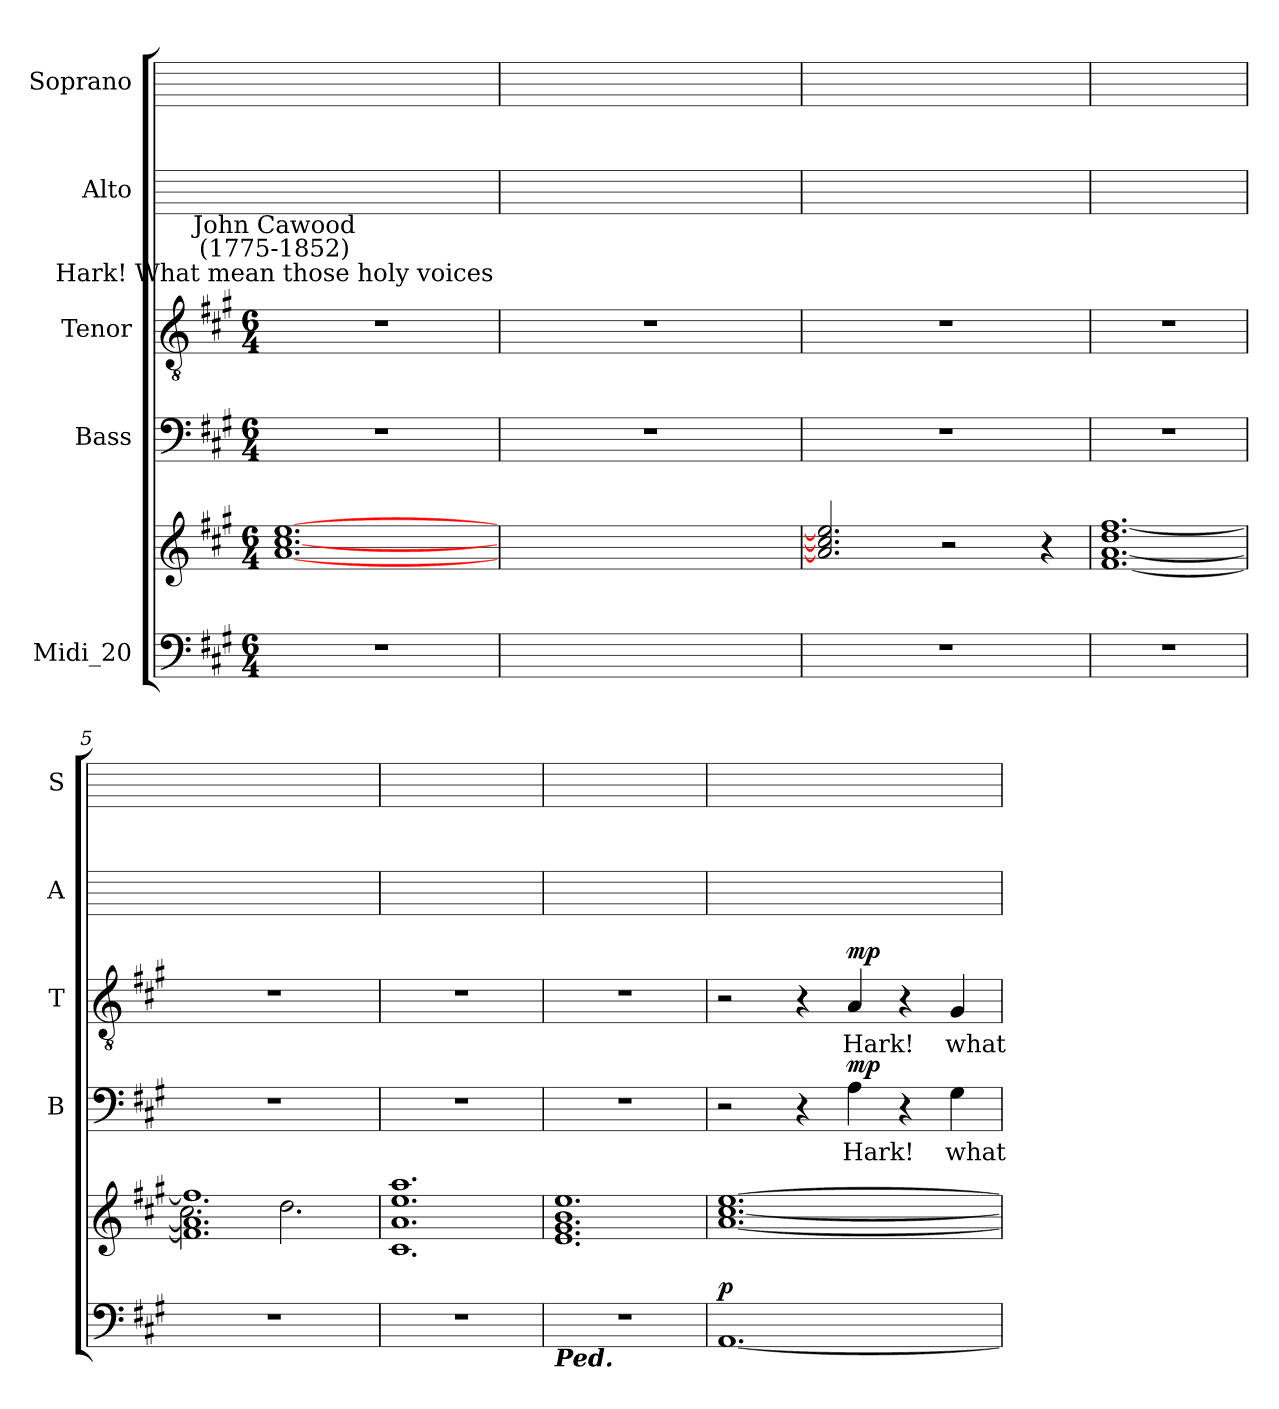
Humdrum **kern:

**kern	**kern	**dynam	**kern	**text	**dynam	**kern	**text	**dynam	**kern	**kern
*part5	*part5	*part5	*part4	*part4	*part4	*part3	*part3	*part3	*part2	*part1
*staff6	*staff5	*staff5/6	*staff4	*staff4	*staff4	*staff3	*staff3	*staff3	*staff2	*staff1
*I"Midi_20	*	*	*I"Bass	*	*	*I"Tenor	*	*	*I"Alto	*I"Soprano
*	*	*	*I'B	*	*	*I'T	*	*	*I'A	*I'S
*clefF4	*clefG2	*	*clefF4	*	*	*clefGv2	*	*	*	*
*k[f#c#g#]	*k[f#c#g#]	*	*k[f#c#g#]	*	*	*k[f#c#g#]	*	*	*	*
*A:	*A:	*	*A:	*	*	*A:	*	*	*	*
*M6/4	*M6/4	*	*M6/4	*	*	*M6/4	*	*	*	*
=1	=1	=1	=1	=1	=1	=1	=1	=1	=1	=1
!	!	!	!	!	!	!LO:TX:a:cj:t=Hark! What mean those holy voices	!	!	!	!
!	!	!	!	!	!	!LO:TX:a:cj:t=John Cawood\n(1775-1852)	!	!	!	!
!	!LO:TX:a:Bi:t=Allegretto non troppo vivace	!	!	!	!	!	!	!	!	!
!	!LO:TX:b:Bi:t=Sw.	!	!	!	!	!	!	!	!	!
!LO:N:vis=1	!	!	!LO:N:vis=1	!	!	!LO:N:vis=1	!	!	!	!
*	*^	*	*	*	*	*	*	*	*	*
1.r	(>[1.a/ [1.cc#/ [1.ee/	2ryy	.	1.r	.	.	1.r	.	.	1.r	1.r
.	.	2ryy	.	.	.	.	.	.	.	.	.
.	.	2ryy	.	.	.	.	.	.	.	.	.
=2	=2	=2	=2	=2	=2	=2	=2	=2	=2	=2	=2
!	!	!	!	!LO:N:vis=1	!	!	!LO:N:vis=1	!	!	!	!
4ryy	4ryy	4ryy	.	1.r	.	.	1.r	.	.	1.r	1.r
4ryy	4ryy)	4ryy	.	.	.	.	.	.	.	.	.
4ryy	4ryy	4ryy	.	.	.	.	.	.	.	.	.
4ryy	4ryy	4ryy	.	.	.	.	.	.	.	.	.
4ryy	4ryy	4ryy	.	.	.	.	.	.	.	.	.
4ryy	4ryy	4ryy	.	.	.	.	.	.	.	.	.
=3	=3	=3	=3	=3	=3	=3	=3	=3	=3	=3	=3
!LO:N:vis=1	!	!	!	!LO:N:vis=1	!	!	!LO:N:vis=1	!	!	!	!
1.r	2.a/] 2.cc#/] 2.ee/]	2ryy	.	1.r	.	.	1.r	.	.	1.r	1.r
.	.	2ryy	.	.	.	.	.	.	.	.	.
.	2r	.	.	.	.	.	.	.	.	.	.
.	.	2ryy	.	.	.	.	.	.	.	.	.
.	4r	.	.	.	.	.	.	.	.	.	.
=4	=4	=4	=4	=4	=4	=4	=4	=4	=4	=4	=4
!LO:N:vis=1	!	!	!	!LO:N:vis=1	!	!	!LO:N:vis=1	!	!	!	!
1.r	1.dd/	[1.f#\ [1.a\ [1.ff#\	.	1.r	.	.	1.r	.	.	1.r	1.r
=5	=5	=5	=5	=5	=5	=5	=5	=5	=5	=5	=5
!LO:N:vis=1	!	!	!	!LO:N:vis=1	!	!	!LO:N:vis=1	!	!	!	!
1.r	2.cc#\	1.f#\] 1.a\] 1.ff#\]	.	1.r	.	.	1.r	.	.	1.r	1.r
.	2.dd\	.	.	.	.	.	.	.	.	.	.
=6	=6	=6	=6	=6	=6	=6	=6	=6	=6	=6	=6
!LO:N:vis=1	!	!	!	!LO:N:vis=1	!	!	!LO:N:vis=1	!	!	!	!
1.r	1.ee/ 1.aa/	1.c#\ 1.a\	.	1.r	.	.	1.r	.	.	1.r	1.r
=7	=7	=7	=7	=7	=7	=7	=7	=7	=7	=7	=7
!LO:TX:b:Bi:t=Ped.	!	!	!	!	!	!	!	!	!	!	!
!LO:N:vis=1	!	!	!	!LO:N:vis=1	!	!	!LO:N:vis=1	!	!	!	!
1.r	1.ee/	1.e\ 1.g#\ 1.b\	.	1.r	.	.	1.r	.	.	1.r	1.r
=8	=8	=8	=8	=8	=8	=8	=8	=8	=8	=8	=8
!	!	!	!LO:DY:a=2	!	!	!	!	!	!	!	!
[1.AA	[1.ee/	[1.a\ [1.cc#\	p	2r	.	.	2r	.	.	1.r	1.r
.	.	.	.	4r	.	.	4r	.	.	.	.
!	!	!	!	!	!LO:LY:b	!LO:DY:b	!	!LO:LY:b	!LO:DY:b	!	!
.	.	.	.	4A	Hark!	mp	4A	Hark!	mp	.	.
.	.	.	.	4r	.	.	4r	.	.	.	.
!	!	!	!	!	!LO:LY:b	!	!	!LO:LY:b	!	!	!
.	.	.	.	4G#	what	.	4G#	what	.	.	.
*	*v	*v	*	*	*	*	*	*	*	*	*
=	=	=	=	=	=	=	=	=	=	=
*-	*-	*-	*-	*-	*-	*-	*-	*-	*-	*-
